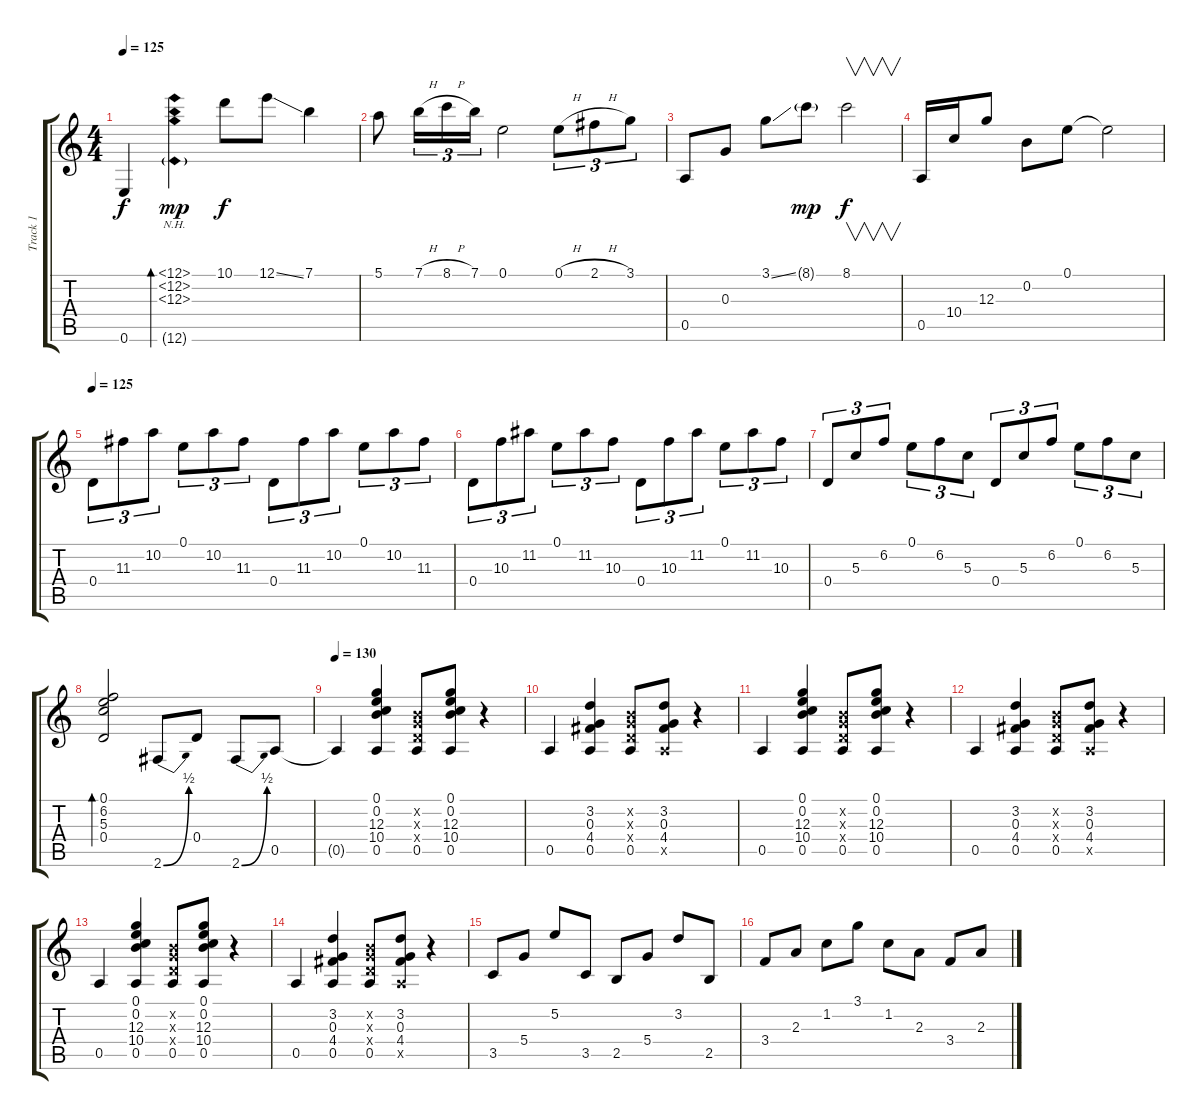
\track ("Track 1" "Track 1") {instrument acousticguitarsteel}
\staff {score tabs}
\tuning (E4 B3 G3 D3 A2 E2) {hide}
\ts (4 4)
\tempo 125
\tempo 60
\tempo 125
\clef g2
\ks c
0.6.4{dy f instrument acousticguitarsteel} (12.1{nh} 12.2{nh} 12.3{nh} 0.6{nh g}).4{bd 240 dy mp} 10.1.8{dy f} 12.1{ss}.8 7.1.4 |
5.1.8 7.1{h}.16{tu (3 2)} 8.1{h}.16{tu (3 2)} 7.1.16{tu (3 2)} 0.1.2 0.1{h}.8{tu (3 2)} 2.1{h}.8{tu (3 2)} 3.1.8{tu (3 2)} |
0.5.8 0.3.8 3.1{ss}.8 8.1{g}.8{dy mp} 8.1.2{v dy f} |
0.5.16 10.4.16 12.3.8 0.2.8 0.1.8 0.1{t}.2 |
\tempo 125
0.4.8{tu (3 2)} 11.3.8{tu (3 2)} 10.2.8{tu (3 2)} 0.1.8{tu (3 2)} 10.2.8{tu (3 2)} 11.3.8{tu (3 2)} 0.4.8{tu (3 2)} 11.3.8{tu (3 2)} 10.2.8{tu (3 2)} 0.1.8{tu (3 2)} 10.2.8{tu (3 2)} 11.3.8{tu (3 2)} |
0.4.8{tu (3 2)} 10.3.8{tu (3 2)} 11.2.8{tu (3 2)} 0.1.8{tu (3 2)} 11.2.8{tu (3 2)} 10.3.8{tu (3 2)} 0.4.8{tu (3 2)} 10.3.8{tu (3 2)} 11.2.8{tu (3 2)} 0.1.8{tu (3 2)} 11.2.8{tu (3 2)} 10.3.8{tu (3 2)} |
0.4.8{tu (3 2)} 5.3.8{tu (3 2)} 6.2.8{tu (3 2)} 0.1.8{tu (3 2)} 6.2.8{tu (3 2)} 5.3.8{tu (3 2)} 0.4.8{tu (3 2)} 5.3.8{tu (3 2)} 6.2.8{tu (3 2)} 0.1.8{tu (3 2)} 6.2.8{tu (3 2)} 5.3.8{tu (3 2)} |
(0.1 6.2 5.3 0.4).2{bd 240} 2.6{be (bend 0 0 60 2)}.8 0.4.8 2.6{be (bend 0 0 60 2)}.8 0.5.8 |
\tempo 130
0.5{t}.4 (0.1 0.2 12.3 10.4 0.5).4 (0.2{x} 0.3{x} 0.4{x} 0.5).8 (0.1 0.2 12.3 10.4 0.5).8 r.4 |
0.5.4 (3.2 0.3 4.4 0.5).4 (0.2{x} 0.3{x} 0.4{x} 0.5).8 (3.2 0.3 4.4 0.5{x}).8 r.4 |
0.5.4 (0.1 0.2 12.3 10.4 0.5).4 (0.2{x} 0.3{x} 0.4{x} 0.5).8 (0.1 0.2 12.3 10.4 0.5).8 r.4 |
0.5.4 (3.2 0.3 4.4 0.5).4 (0.2{x} 0.3{x} 0.4{x} 0.5).8 (3.2 0.3 4.4 0.5{x}).8 r.4 |
0.5.4 (0.1 0.2 12.3 10.4 0.5).4 (0.2{x} 0.3{x} 0.4{x} 0.5).8 (0.1 0.2 12.3 10.4 0.5).8 r.4 |
0.5.4 (3.2 0.3 4.4 0.5).4 (0.2{x} 0.3{x} 0.4{x} 0.5).8 (3.2 0.3 4.4 0.5{x}).8 r.4 |
3.5.8 5.4.8 5.2.8 3.5.8 2.5.8 5.4.8 3.2.8 2.5.8 |
3.4.8 2.3.8 1.2.8 3.1.8 1.2.8 2.3.8 3.4.8 2.3.8
